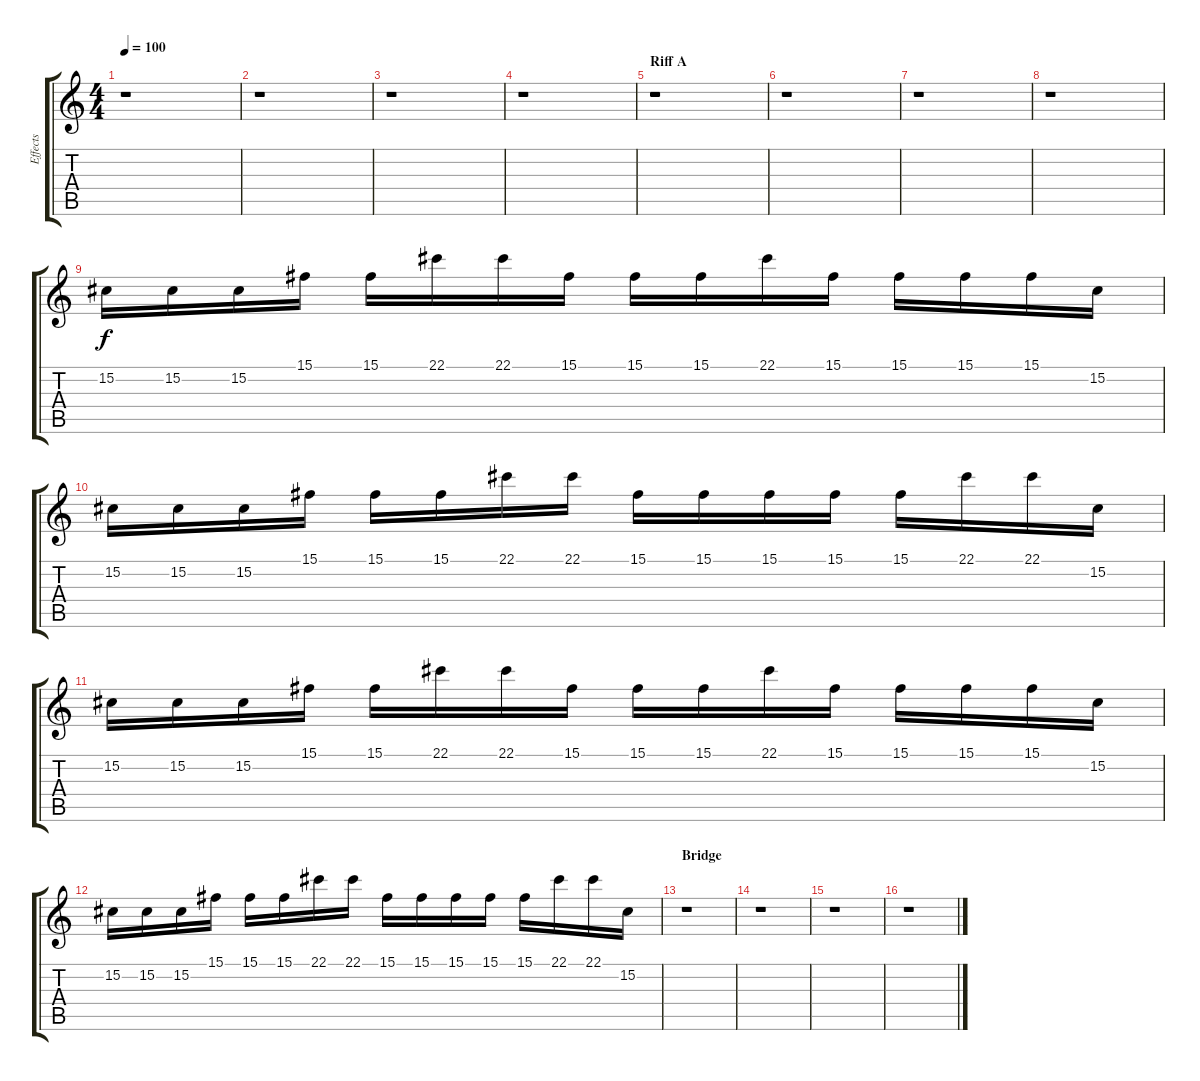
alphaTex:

\track ("Effects" "Effects") {instrument lead8bassandlead}
\staff {score tabs}
\tuning (Eb4 Bb3 Gb3 Db3 Ab2 Db2) {hide}
\ts (4 4)
\tempo 100
\clef g2
\ks c
r.1{dy pp} |
r.1 |
r.1 |
r.1 |
\section ("" "Riff A")
r.1 |
r.1 |
r.1 |
r.1 |
15.2.16{dy f volume 9 balance 8} 15.2.16 15.2.16 15.1.16 15.1.16 22.1.16 22.1.16 15.1.16 15.1.16 15.1.16 22.1.16 15.1.16 15.1.16 15.1.16 15.1.16 15.2.16 |
15.2.16 15.2.16 15.2.16 15.1.16 15.1.16 15.1.16 22.1.16 22.1.16 15.1.16 15.1.16 15.1.16 15.1.16 15.1.16 22.1.16 22.1.16 15.2.16 |
15.2.16 15.2.16 15.2.16 15.1.16 15.1.16 22.1.16 22.1.16 15.1.16 15.1.16 15.1.16 22.1.16 15.1.16 15.1.16 15.1.16 15.1.16 15.2.16 |
15.2.16 15.2.16 15.2.16 15.1.16 15.1.16 15.1.16 22.1.16 22.1.16 15.1.16 15.1.16 15.1.16 15.1.16 15.1.16 22.1.16 22.1.16 15.2.16 |
\section ("" "Bridge")
r.1 |
r.1 |
r.1 |
r.1
